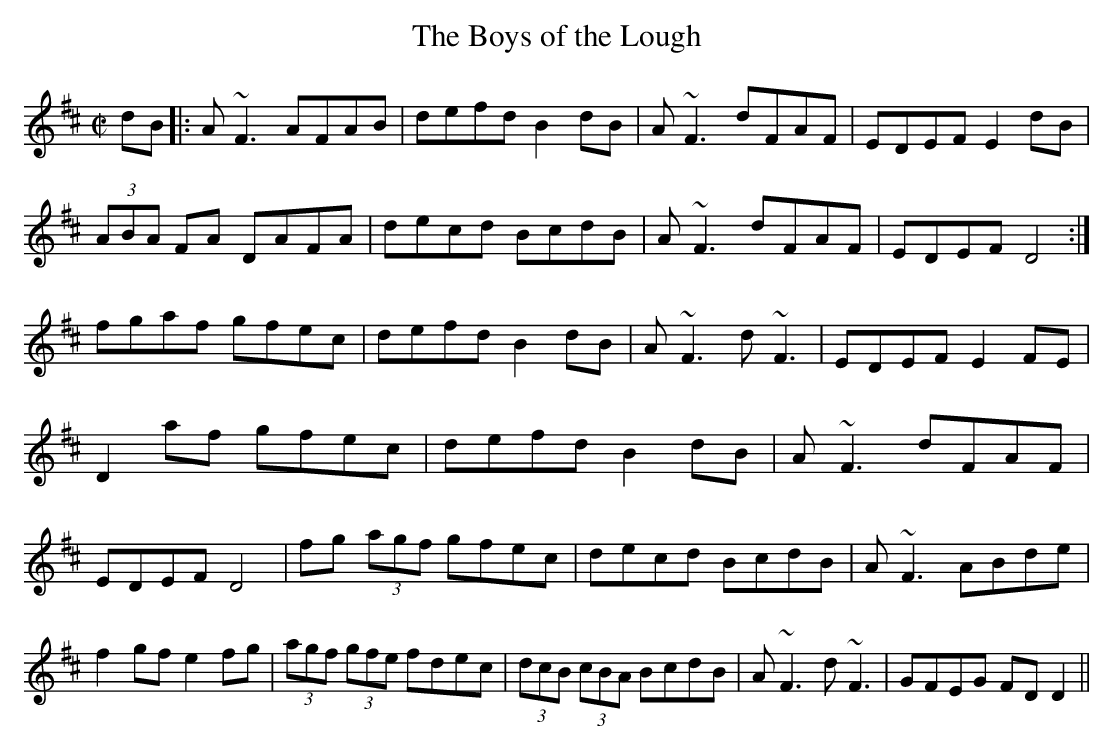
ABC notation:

X:1
T:Boys of the Lough, The
M:C|
K:D
dB|:A~F3 AFAB|defd B2dB|A~F3 dFAF|EDEF E2dB|\
(3ABA FA DAFA|decd BcdB|A~F3 dFAF|EDEF D4:|\
fgaf gfec|defd B2dB|A~F3 d~F3|EDEF E2FE|\
D2af gfec|defd B2dB|A~F3 dFAF|EDEF D4|\
fg (3agf gfec|decd BcdB|A~F3 ABde|f2gf e2fg|\
(3agf (3gfe fdec|(3dcB (3cBA BcdB|A~F3 d~F3|GFEG FDD2||
